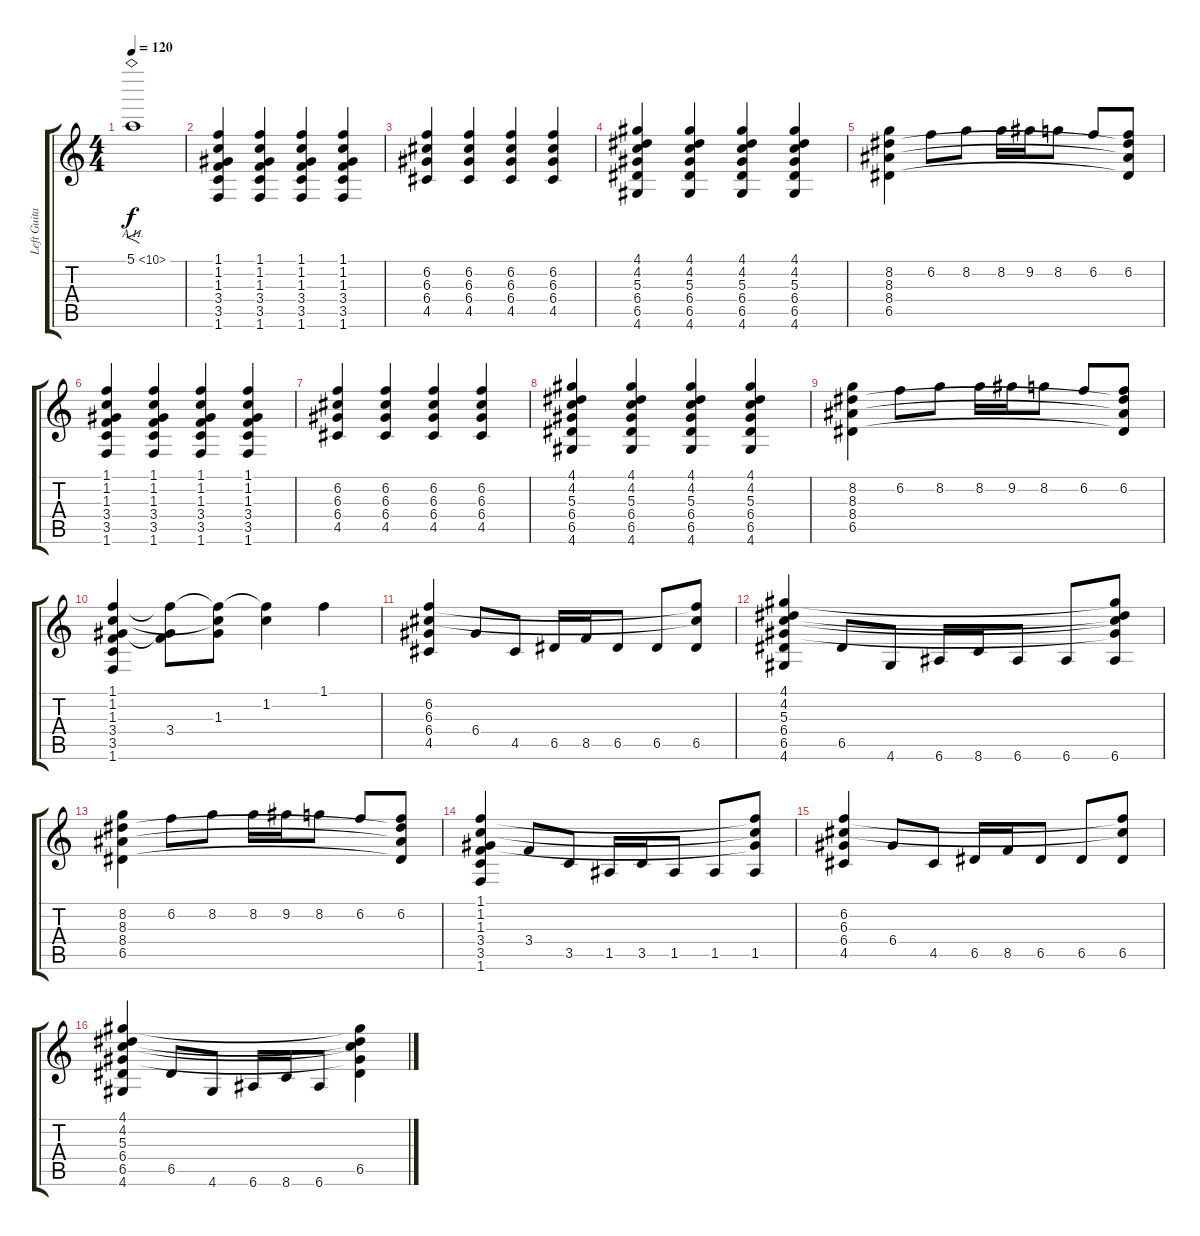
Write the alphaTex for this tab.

\track ("Left Guitar" "Left Guita") {instrument distortionguitar}
\staff {score tabs}
\tuning (E4 B3 G3 D3 A2 E2) {hide}
\ts (4 4)
\tempo 120
\tempo 110
\tempo 120
\clef g2
\ks c
5.1{ah 5}.1{f dy f instrument distortionguitar} |
(1.1 1.2 1.3 3.4 3.5 1.6).4 (1.1 1.2 1.3 3.4 3.5 1.6).4 (1.1 1.2 1.3 3.4 3.5 1.6).4 (1.1 1.2 1.3 3.4 3.5 1.6).4 |
(6.2 6.3 6.4 4.5).4 (6.2 6.3 6.4 4.5).4 (6.2 6.3 6.4 4.5).4 (6.2 6.3 6.4 4.5).4 |
(4.1 4.2 5.3 6.4 6.5 4.6).4 (4.1 4.2 5.3 6.4 6.5 4.6).4 (4.1 4.2 5.3 6.4 6.5 4.6).4 (4.1 4.2 5.3 6.4 6.5 4.6).4 |
(8.2 8.3 8.4 6.5).4 6.2.8 8.2.8 8.2.16 9.2.16 8.2.8 6.2.8 (6.2 8.3{t} 8.4{t} 6.5{t}).8 |
(1.1 1.2 1.3 3.4 3.5 1.6).4 (1.1 1.2 1.3 3.4 3.5 1.6).4 (1.1 1.2 1.3 3.4 3.5 1.6).4 (1.1 1.2 1.3 3.4 3.5 1.6).4 |
(6.2 6.3 6.4 4.5).4 (6.2 6.3 6.4 4.5).4 (6.2 6.3 6.4 4.5).4 (6.2 6.3 6.4 4.5).4 |
(4.1 4.2 5.3 6.4 6.5 4.6).4 (4.1 4.2 5.3 6.4 6.5 4.6).4 (4.1 4.2 5.3 6.4 6.5 4.6).4 (4.1 4.2 5.3 6.4 6.5 4.6).4 |
(8.2 8.3 8.4 6.5).4 6.2.8 8.2.8 8.2.16 9.2.16 8.2.8 6.2.8 (6.2 8.3{t} 8.4{t} 6.5{t}).8 |
(1.1 1.2 1.3 3.4 3.5 1.6).4 (1.1{t} 1.3{t} 3.4).8 (1.1{t} 1.2{t} 1.3).8 (1.1{t} 1.2).4 1.1.4 |
(6.2 6.3 6.4 4.5).4 6.4.8 4.5.8 6.5.16 8.5.16 6.5.8 6.5.8 (6.2{t} 6.3{t} 6.5).8 |
(4.1 4.2 5.3 6.4 6.5 4.6).4 6.5.8 4.6.8 6.6.16 8.6.16 6.6.8 6.6.8 (4.1{t} 4.2{t} 5.3{t} 6.4{t} 6.6).8 |
(8.2 8.3 8.4 6.5).4 6.2.8 8.2.8 8.2.16 9.2.16 8.2.8 6.2.8 (6.2 8.3{t} 8.4{t} 6.5{t}).8 |
(1.1 1.2 1.3 3.4 3.5 1.6).4 3.4.8 3.5.8 1.5.16 3.5.16 1.5.8 1.5.8 (1.1{t} 1.2{t} 1.3{t} 1.5).8 |
(6.2 6.3 6.4 4.5).4 6.4.8 4.5.8 6.5.16 8.5.16 6.5.8 6.5.8 (6.2{t} 6.3{t} 6.5).8 |
(4.1 4.2 5.3 6.4 6.5 4.6).4 6.5.8 4.6.8 6.6.16 8.6.16 6.6.8 (4.1{t} 4.2{t} 5.3{t} 6.4{t} 6.5).4
